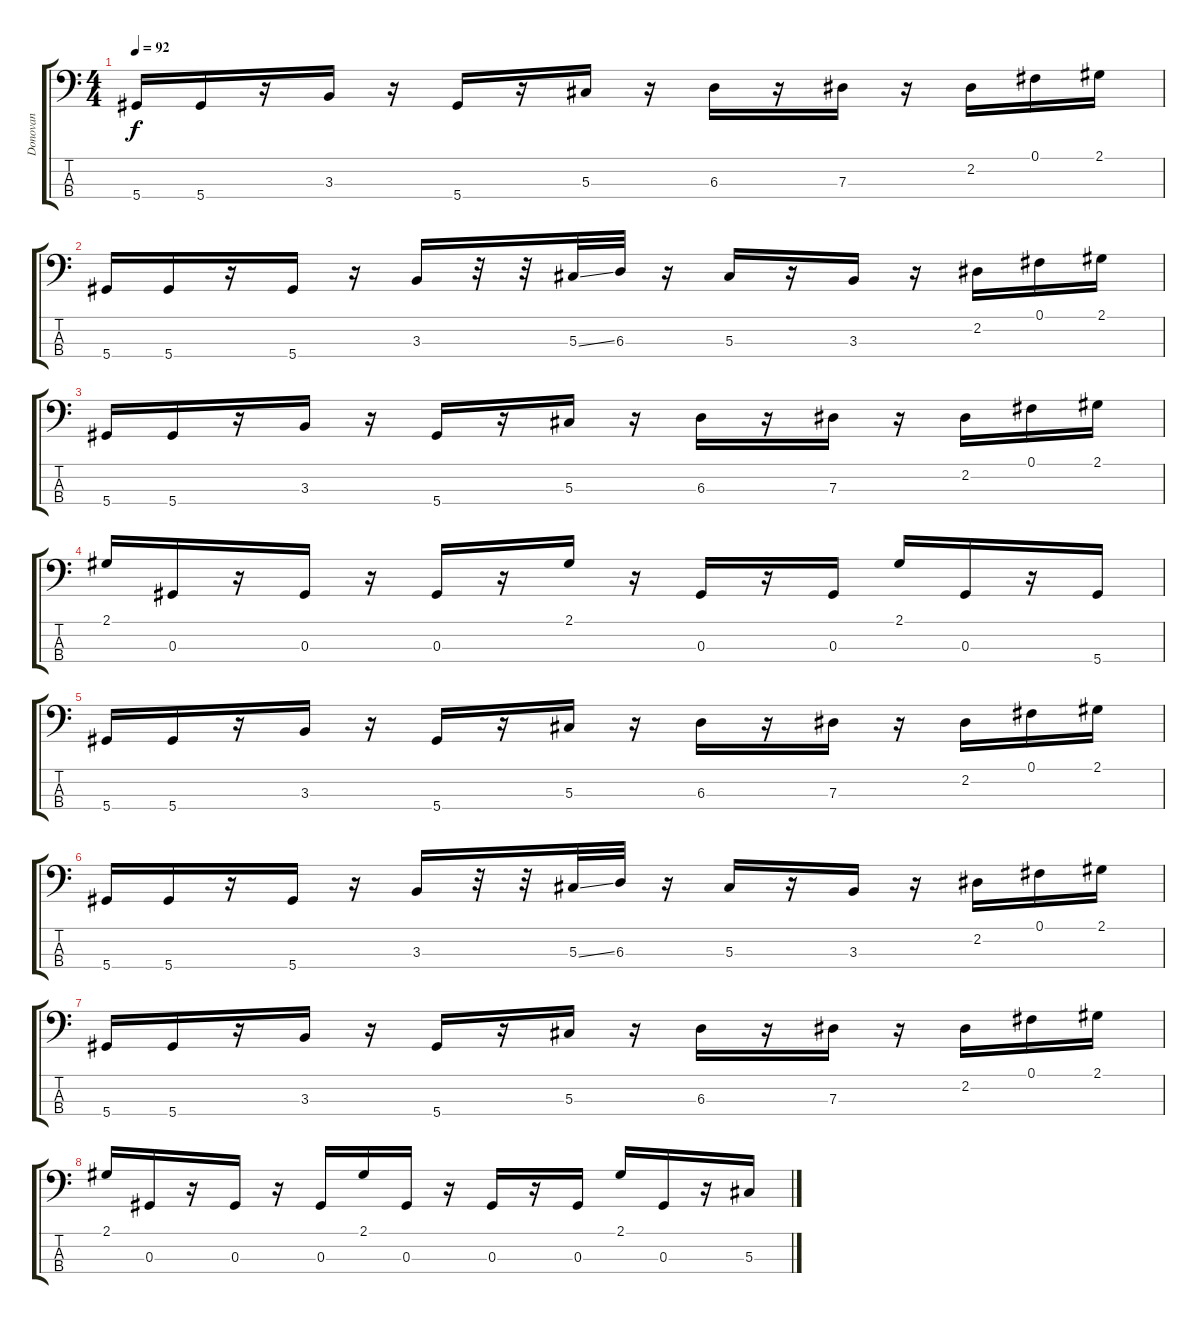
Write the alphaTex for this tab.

\track ("Donovan" "Donovan") {instrument electricbassfinger}
\staff {score tabs}
\tuning (Gb2 Db2 Ab1 Eb1) {hide}
\ts (4 4)
\tempo 92
\clef f4
\ks c
5.4.16{dy f} 5.4.16 r.16 3.3.16 r.16 5.4.16 r.16 5.3.16 r.16 6.3.16 r.16 7.3.16 r.16 2.2.16 0.1.16 2.1.16 |
5.4.16 5.4.16 r.16 5.4.16 r.16 3.3.16 r.32 r.32 5.3{ss}.32 6.3.32 r.16 5.3.16 r.16 3.3.16 r.16 2.2.16 0.1.16 2.1.16 |
5.4.16 5.4.16 r.16 3.3.16 r.16 5.4.16 r.16 5.3.16 r.16 6.3.16 r.16 7.3.16 r.16 2.2.16 0.1.16 2.1.16 |
2.1.16 0.3.16 r.16 0.3.16 r.16 0.3.16 r.16 2.1.16 r.16 0.3.16 r.16 0.3.16 2.1.16 0.3.16 r.16 5.4.16 |
5.4.16 5.4.16 r.16 3.3.16 r.16 5.4.16 r.16 5.3.16 r.16 6.3.16 r.16 7.3.16 r.16 2.2.16 0.1.16 2.1.16 |
5.4.16 5.4.16 r.16 5.4.16 r.16 3.3.16 r.32 r.32 5.3{ss}.32 6.3.32 r.16 5.3.16 r.16 3.3.16 r.16 2.2.16 0.1.16 2.1.16 |
5.4.16 5.4.16 r.16 3.3.16 r.16 5.4.16 r.16 5.3.16 r.16 6.3.16 r.16 7.3.16 r.16 2.2.16 0.1.16 2.1.16 |
2.1.16 0.3.16 r.16 0.3.16 r.16 0.3.16 2.1.16 0.3.16 r.16 0.3.16 r.16 0.3.16 2.1.16 0.3.16 r.16 5.3.16
